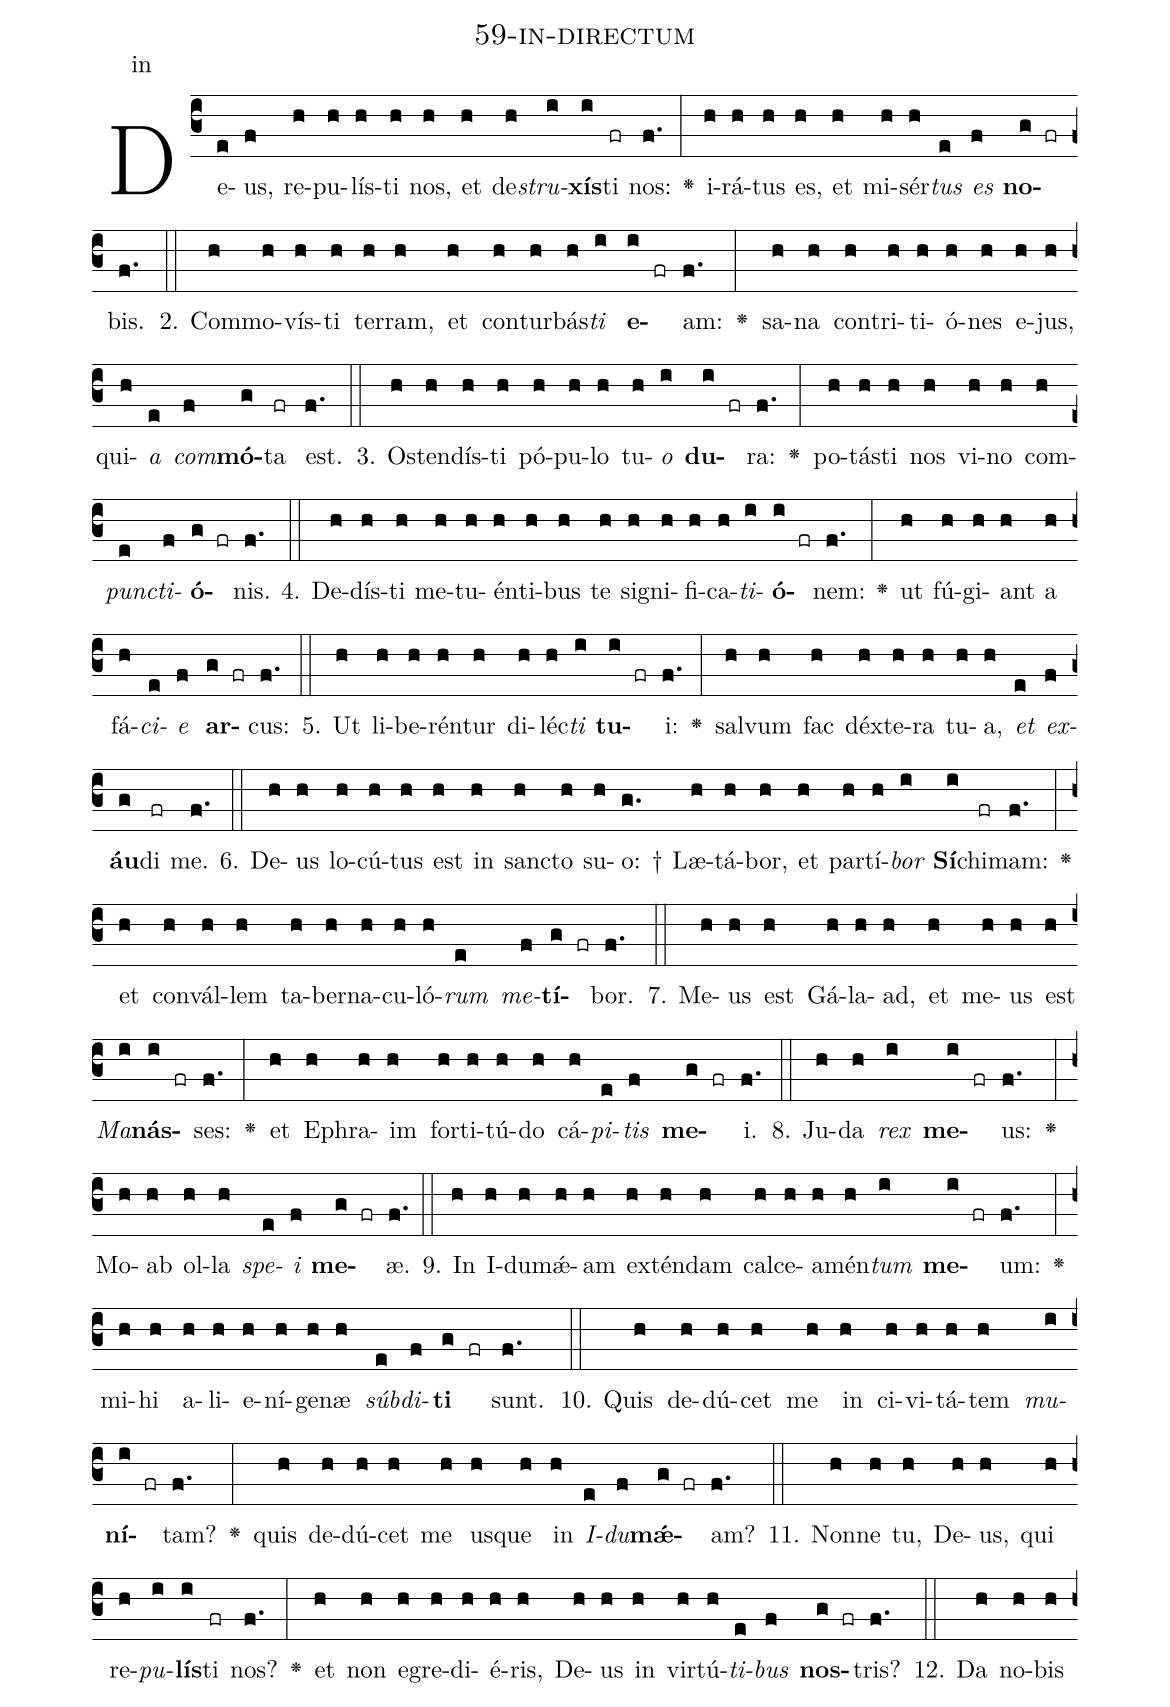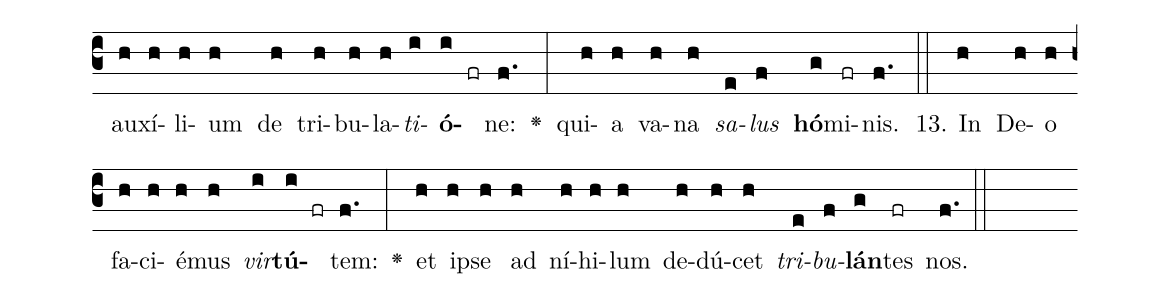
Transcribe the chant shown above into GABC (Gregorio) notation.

name: 59-in-directum;
annotation: in;
%%
(c3)De(e)us,(f) re(h)pu(h)lís(h)ti(h) nos,(h) et(h) de(h)<i>stru</i>(i)<b>xís</b>(i)ti(fr) nos:(f.) <v>\greheightstar</v>(:) i(h)rá(h)tus(h) es,(h) et(h) mi(h)sér(h)<i>tus</i>(e) <i>es</i>(f) <b>no</b>(g fr)bis.(f.) (::)
2. Com(h)mo(h)vís(h)ti(h) ter(h)ram,(h) et(h) con(h)tur(h)bás(h)<i>ti</i>(i) <b>e</b>(i fr)am:(f.) <v>\greheightstar</v>(:) sa(h)na(h) con(h)tri(h)ti(h)ó(h)nes(h) e(h)jus,(h) qui(h)<i>a</i>(e) <i>com</i>(f)<b>mó</b>(g)ta(fr) est.(f.) (::)
3. Os(h)ten(h)dís(h)ti(h) pó(h)pu(h)lo(h) tu(h)<i>o</i>(i) <b>du</b>(i fr)ra:(f.) <v>\greheightstar</v>(:) po(h)tás(h)ti(h) nos(h) vi(h)no(h) com(h)<i>punc</i>(e)<i>ti</i>(f)<b>ó</b>(g fr)nis.(f.) (::)
4. De(h)dís(h)ti(h) me(h)tu(h)én(h)ti(h)bus(h) te(h) si(h)gni(h)fi(h)ca(h)<i>ti</i>(i)<b>ó</b>(i fr)nem:(f.) <v>\greheightstar</v>(:) ut(h) fú(h)gi(h)ant(h) a(h) fá(h)<i>ci</i>(e)<i>e</i>(f) <b>ar</b>(g fr)cus:(f.) (::)
5. Ut(h) li(h)be(h)rén(h)tur(h) di(h)léc(h)<i>ti</i>(i) <b>tu</b>(i fr)i:(f.) <v>\greheightstar</v>(:) sal(h)vum(h) fac(h) déx(h)te(h)ra(h) tu(h)a,(h) <i>et</i>(e) <i>ex</i>(f)<b>áu</b>(g)di(fr) me.(f.) (::)
6. De(h)us(h) lo(h)cú(h)tus(h) est(h) in(h) sanc(h)to(h) su(h)o: †(g.) Læ(h)tá(h)bor,(h) et(h) par(h)tí(h)<i>bor</i>(i) <b>Sí</b>(i)chi(fr)mam:(f.) <v>\greheightstar</v>(:) et(h) con(h)vál(h)lem(h) ta(h)ber(h)na(h)cu(h)ló(h)<i>rum</i>(e) <i>me</i>(f)<b>tí</b>(g fr)bor.(f.) (::)
7. Me(h)us(h) est(h) Gá(h)la(h)ad,(h) et(h) me(h)us(h) est(h) <i>Ma</i>(i)<b>nás</b>(i fr)ses:(f.) <v>\greheightstar</v>(:) et(h) E(h)phra(h)im(h) for(h)ti(h)tú(h)do(h) cá(h)<i>pi</i>(e)<i>tis</i>(f) <b>me</b>(g fr)i.(f.) (::)
8. Ju(h)da(h) <i>rex</i>(i) <b>me</b>(i fr)us:(f.) <v>\greheightstar</v>(:) Mo(h)ab(h) ol(h)la(h) <i>spe</i>(e)<i>i</i>(f) <b>me</b>(g fr)æ.(f.) (::)
9. In(h) I(h)du(h)mǽ(h)am(h) ex(h)tén(h)dam(h) cal(h)ce(h)a(h)mén(h)<i>tum</i>(i) <b>me</b>(i fr)um:(f.) <v>\greheightstar</v>(:) mi(h)hi(h) a(h)li(h)e(h)ní(h)ge(h)næ(h) <i>súb</i>(e)<i>di</i>(f)<b>ti</b>(g fr) sunt.(f.) (::)
10. Quis(h) de(h)dú(h)cet(h) me(h) in(h) ci(h)vi(h)tá(h)tem(h) <i>mu</i>(i)<b>ní</b>(i fr)tam?(f.) <v>\greheightstar</v>(:) quis(h) de(h)dú(h)cet(h) me(h) us(h)que(h) in(h) <i>I</i>(e)<i>du</i>(f)<b>mǽ</b>(g fr)am?(f.) (::)
11. Non(h)ne(h) tu,(h) De(h)us,(h) qui(h) re(h)<i>pu</i>(i)<b>lís</b>(i)ti(fr) nos?(f.) <v>\greheightstar</v>(:) et(h) non(h) e(h)gre(h)di(h)é(h)ris,(h) De(h)us(h) in(h) vir(h)tú(h)<i>ti</i>(e)<i>bus</i>(f) <b>nos</b>(g fr)tris?(f.) (::)
12. Da(h) no(h)bis(h) au(h)xí(h)li(h)um(h) de(h) tri(h)bu(h)la(h)<i>ti</i>(i)<b>ó</b>(i fr)ne:(f.) <v>\greheightstar</v>(:) qui(h)a(h) va(h)na(h) <i>sa</i>(e)<i>lus</i>(f) <b>hó</b>(g)mi(fr)nis.(f.) (::)
13. In(h) De(h)o(h) fa(h)ci(h)é(h)mus(h) <i>vir</i>(i)<b>tú</b>(i fr)tem:(f.) <v>\greheightstar</v>(:) et(h) ip(h)se(h) ad(h) ní(h)hi(h)lum(h) de(h)dú(h)cet(h) <i>tri</i>(e)<i>bu</i>(f)<b>lán</b>(g)tes(fr) nos.(f.) (::)
